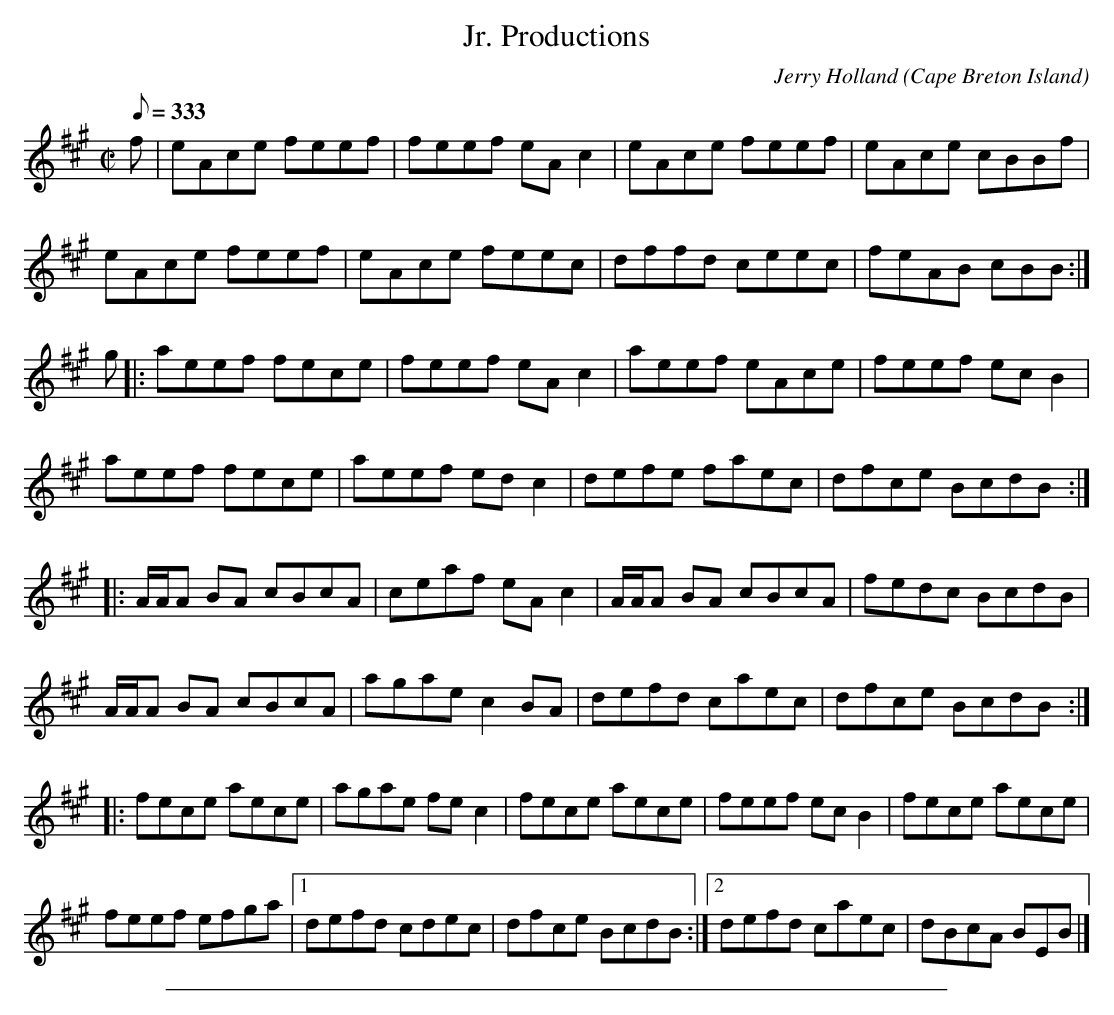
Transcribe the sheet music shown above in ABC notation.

X:1
T: Jr. Productions
C:Jerry Holland
O:Cape Breton Island
L:1/8
Q:333
M:C|
K:A
f|eAce feef|feef eA c2|eAce feef|eAce cBBf|
eAce feef|eAce feec|dffd ceec|feAB cBB:|
g|:aeef fece|feef eA c2|aeef eAce|feef ec B2|
aeef fece|aeef ed c2|defe faec|dfce BcdB:|
|:A/A/A BA cBcA|ceaf eA c2|A/A/A BA cBcA|fedc BcdB|
A/A/A BA cBcA|agae c2 BA|defd caec|dfce BcdB:|
|:fece aece|agae fe c2|fece aece|feef ec B2|fece aece|
feef efga|[1defd cdec|dfce BcdB:|[2defd caec|dBcA BEB|]
